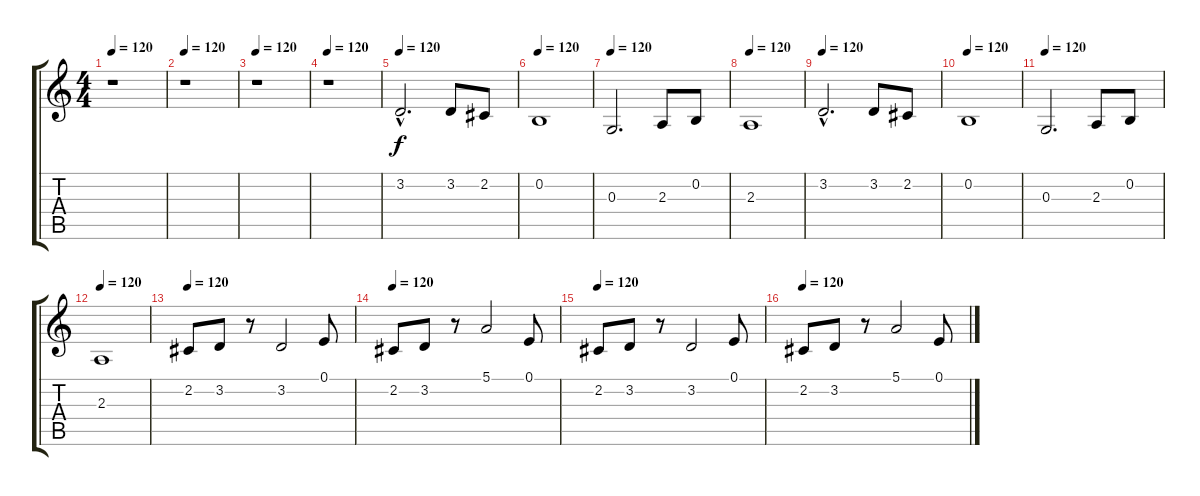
\track "" {instrument synthstrings1}
\staff {score tabs}
\tuning (E4 B3 G3 D3 A2 E2) {hide}
\ts (4 4)
\tempo 120
\clef g2
\ks c
r.1{dy f instrument synthstrings1} |
\tempo 120
r.1 |
\tempo 120
r.1 |
\tempo 120
r.1 |
\tempo 120
3.2{hac}.2{d} 3.2.8 2.2.8 |
\tempo 120
0.2.1 |
\tempo 120
0.3.2{d} 2.3.8 0.2.8 |
\tempo 120
2.3.1 |
\tempo 120
3.2{hac}.2{d} 3.2.8 2.2.8 |
\tempo 120
0.2.1 |
\tempo 120
0.3.2{d} 2.3.8 0.2.8 |
\tempo 120
2.3.1 |
\tempo 120
2.2.8 3.2.8 r.8 3.2.2 0.1.8 |
\tempo 120
2.2.8 3.2.8 r.8 5.1.2 0.1.8 |
\tempo 120
2.2.8 3.2.8 r.8 3.2.2 0.1.8 |
\tempo 120
2.2.8 3.2.8 r.8 5.1.2 0.1.8
